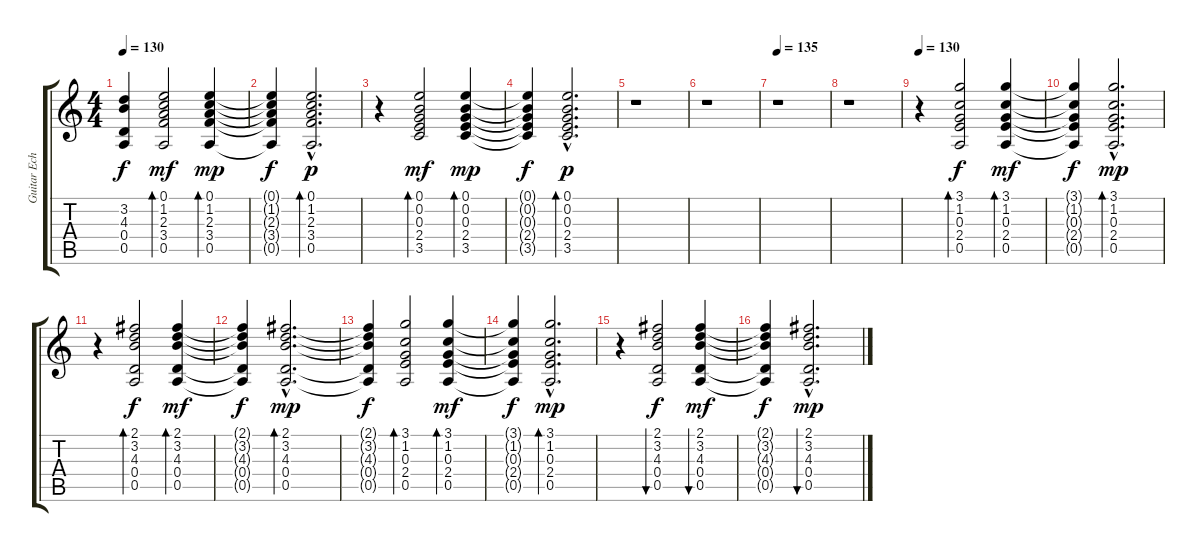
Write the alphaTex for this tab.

\track ("Guitar Echo Left" "Guitar Ech") {instrument acousticguitarsteel}
\staff {score tabs}
\tuning (E4 B3 G3 D3 A2 E2) {hide}
\ts (4 4)
\tempo 130
\clef g2
\ks c
(3.2{t} 4.3{t} 0.4{t} 0.5{t}).4{dy f} (0.1 1.2 2.3 3.4 0.5).2{bd 240 dy mf} (0.1 1.2 2.3 3.4 0.5).4{bd 240 dy mp} |
(0.1{t} 1.2{t} 2.3{t} 3.4{t} 0.5{t}).4{dy f} (0.1{hac} 1.2{hac} 2.3{hac} 3.4{hac} 0.5{hac}).2{d bd 240 dy p} |
r.4 (0.1 0.2 0.3 2.4 3.5).2{bd 240 dy mf} (0.1 0.2 0.3 2.4 3.5).4{bd 240 dy mp} |
(0.1{t} 0.2{t} 0.3{t} 2.4{t} 3.5{t}).4{dy f} (0.1{hac} 0.2{hac} 0.3{hac} 2.4{hac} 3.5{hac}).2{d bd 240 dy p} |
r.1 |
r.1 |
\tempo 135
r.1 |
r.1 |
\tempo 130
r.4 (3.1 1.2 0.3 2.4 0.5).2{bd 240 dy f} (3.1 1.2 0.3 2.4 0.5).4{bd 240 dy mf} |
(3.1{t} 1.2{t} 0.3{t} 2.4{t} 0.5{t}).4{dy f} (3.1{hac} 1.2{hac} 0.3{hac} 2.4{hac} 0.5{hac}).2{d bd 240 dy mp} |
r.4 (2.1 3.2 4.3 0.4 0.5).2{bd 240 dy f} (2.1 3.2 4.3 0.4 0.5).4{bd 240 dy mf} |
(2.1{t} 3.2{t} 4.3{t} 0.4{t} 0.5{t}).4{dy f} (2.1{hac} 3.2{hac} 4.3{hac} 0.4{hac} 0.5{hac}).2{d bd 240 dy mp} |
(2.1{t} 3.2{t} 4.3{t} 0.4{t} 0.5{t}).4{dy f} (3.1 1.2 0.3 2.4 0.5).2{bd 240} (3.1 1.2 0.3 2.4 0.5).4{bd 240 dy mf} |
(3.1{t} 1.2{t} 0.3{t} 2.4{t} 0.5{t}).4{dy f} (3.1{hac} 1.2{hac} 0.3{hac} 2.4{hac} 0.5{hac}).2{d bd 240 dy mp} |
r.4 (2.1 3.2 4.3 0.4 0.5).2{bu 240 dy f} (2.1 3.2 4.3 0.4 0.5).4{bu 240 dy mf} |
(2.1{t} 3.2{t} 4.3{t} 0.4{t} 0.5{t}).4{dy f} (2.1{hac} 3.2{hac} 4.3{hac} 0.4{hac} 0.5{hac}).2{d bu 240 dy mp}
